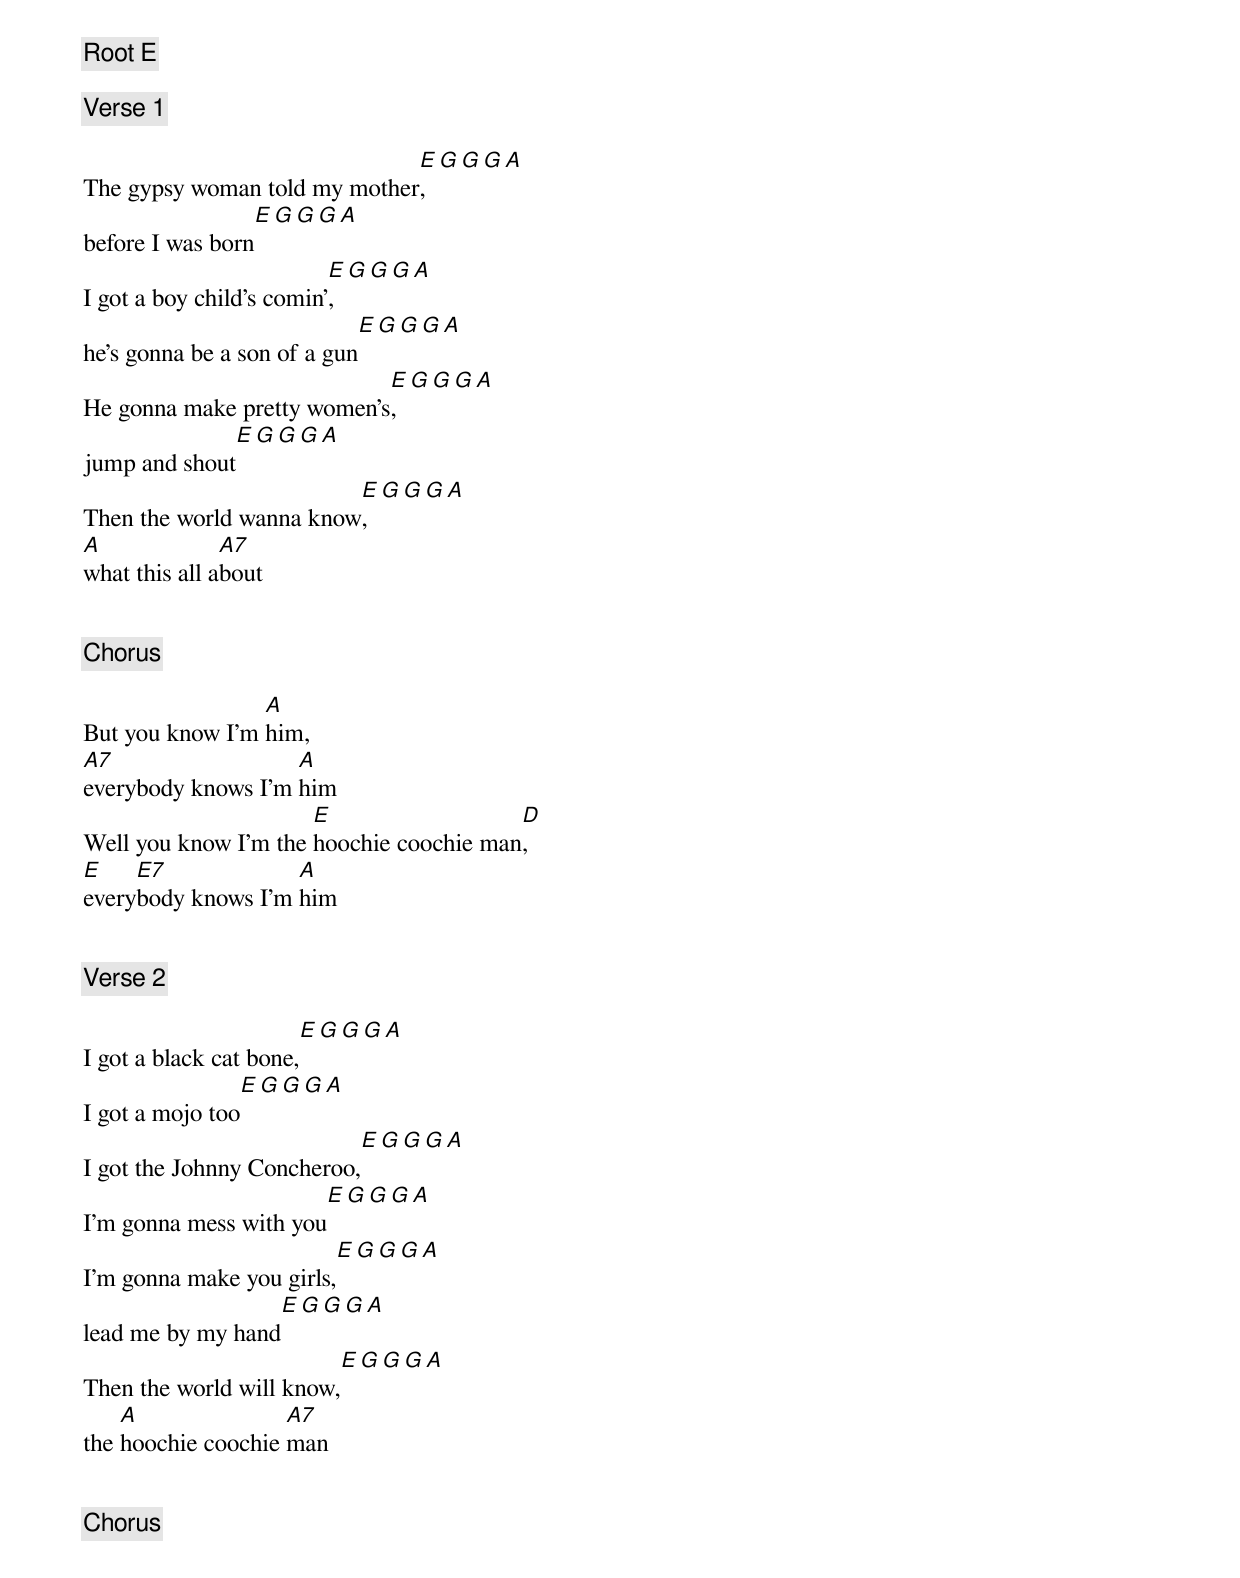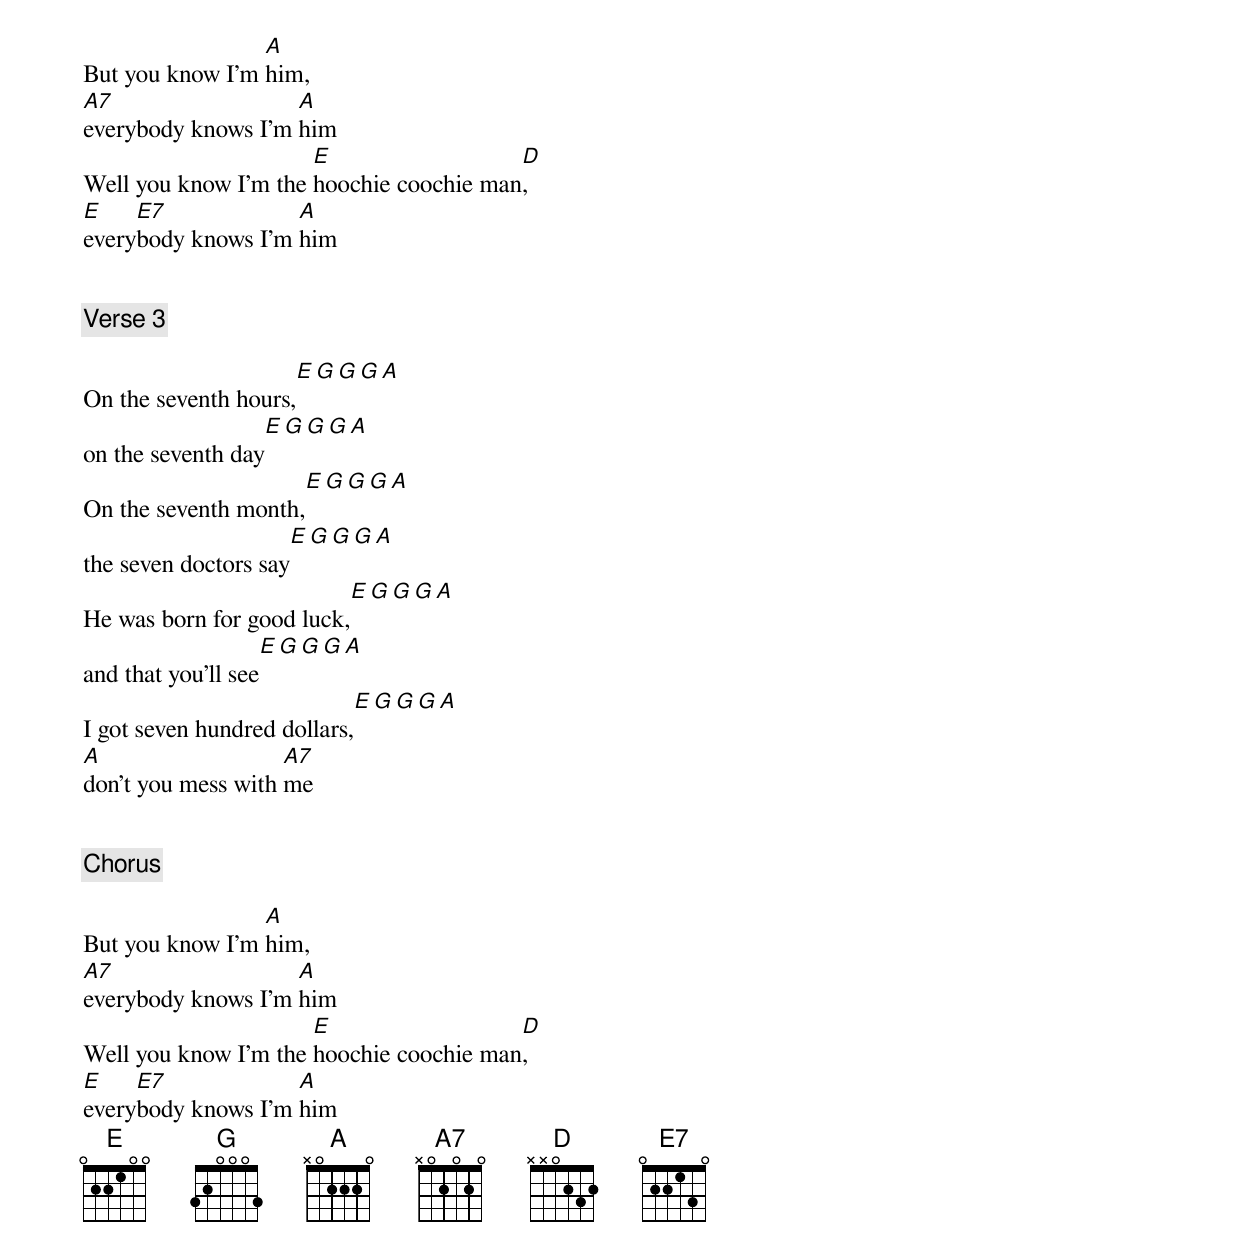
[Root] E

[Verse 1]

                              E G G G A
The gypsy woman told my mother,
                 E G G G A
before I was born
                          E G G G A
I got a boy child's comin',
                            E G G G A
he's gonna be a son of a gun
                            E G G G A
He gonna make pretty women's,
              E G G G A
jump and shout
                         E G G G A
Then the world wanna know,
A              A7
what this all about


[Chorus]

                 A
But you know I'm him,
A7                  A
everybody knows I'm him
                      E                  D
Well you know I'm the hoochie coochie man,
E    E7             A
everybody knows I'm him


[Verse 2]

                       E G G G A
I got a black cat bone,
                E G G G A
I got a mojo too
                           E G G G A
I got the Johnny Concheroo,
                       E G G G A
I'm gonna mess with you
                         E G G G A
I'm gonna make you girls,
                  E G G G A
lead me by my hand
                         E G G G A
Then the world will know,
    A               A7
the hoochie coochie man


[Chorus]

                 A
But you know I'm him,
A7                  A
everybody knows I'm him
                      E                  D
Well you know I'm the hoochie coochie man,
E    E7             A
everybody knows I'm him


[Verse 3]

                     E G G G A
On the seventh hours,
                   E G G G A
on the seventh day
                     E G G G A
On the seventh month,
                      E G G G A
the seven doctors say
                            E G G G A
He was born for good luck,
                    E G G G A
and that you'll see
                            E G G G A
I got seven hundred dollars,
A                   A7
don't you mess with me


[Chorus]

                 A
But you know I'm him,
A7                  A
everybody knows I'm him
                      E                  D
Well you know I'm the hoochie coochie man,
E    E7             A
everybody knows I'm him
